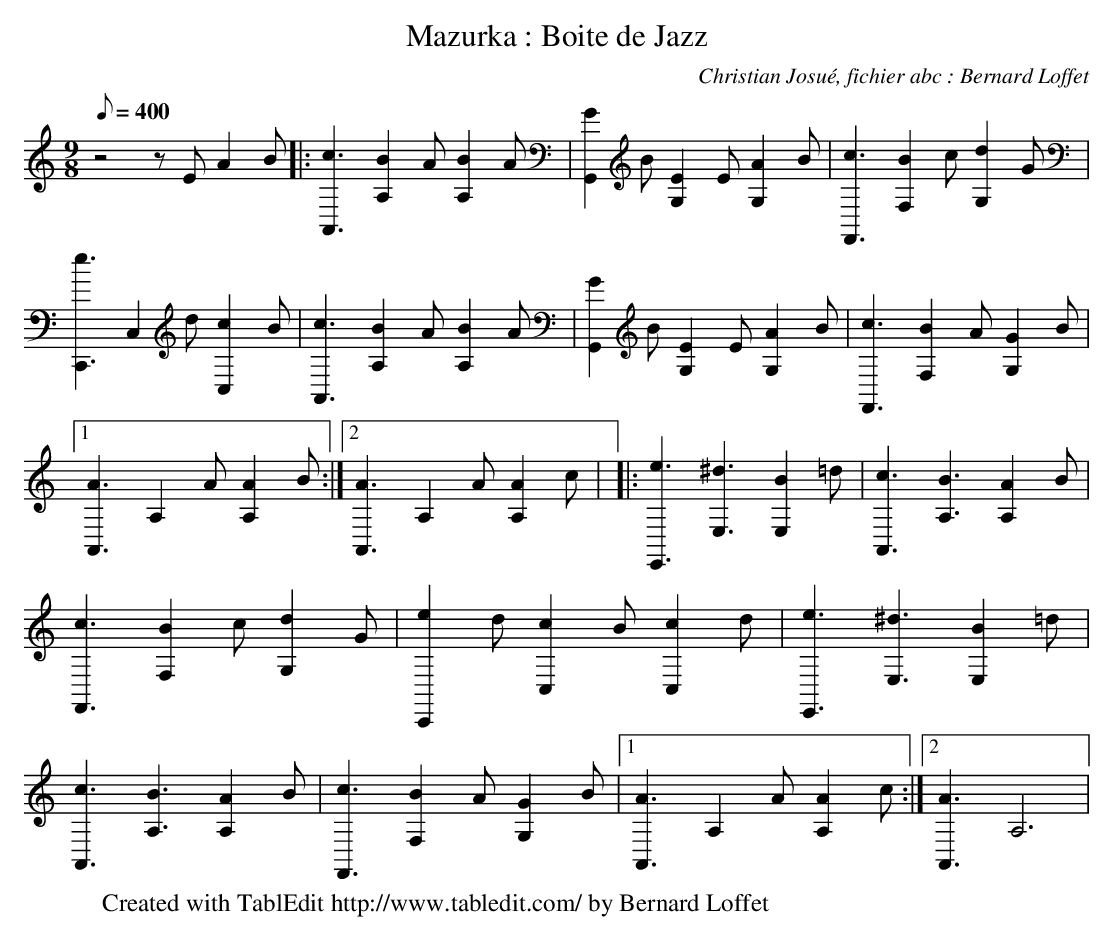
X:1
T:Mazurka : Boite de Jazz
C:Christian Josué, fichier abc : Bernard Loffet
L:1/8
Q:400
M:9/8
K:C
 z4zE A2B |: [c3A,,3] [B2A,2]A [B2A,2]A | [G2G,,2]B [E2G,2]E [A2G,2]B | [c3F,,3] [B2F,2]c [d2G,2]G | \
 [e3C,,3] C,2d [c2C,2]B | [c3A,,3] [B2A,2]A [B2A,2]A | [G2G,,2]B [E2G,2]E [A2G,2]B | \
 [c3F,,3] [B2F,2]A [G2G,2]B |1 [A3A,,3] A,2A [A2A,2]B :|2 [A3A,,3] A,2A [A2A,2]c | \
|: [e3E,,3] [^d3E,3] [B2E,2]=d | [c3A,,3] [B3A,3] [A2A,2]B | [c3F,,3] [B2F,2]c [d2G,2]G | \
 [e2C,,2]d [c2C,2]B [c2C,2]d | [e3E,,3] [^d3E,3] [B2E,2]=d | [c3A,,3] [B3A,3] [A2A,2]B | \
 [c3F,,3] [B2F,2]A [G2G,2]B |1 [A3A,,3] A,2A [A2A,2]c :|2 [A3A,,3] A,6 | \
W:Created with TablEdit http://www.tabledit.com/ by Bernard Loffet
